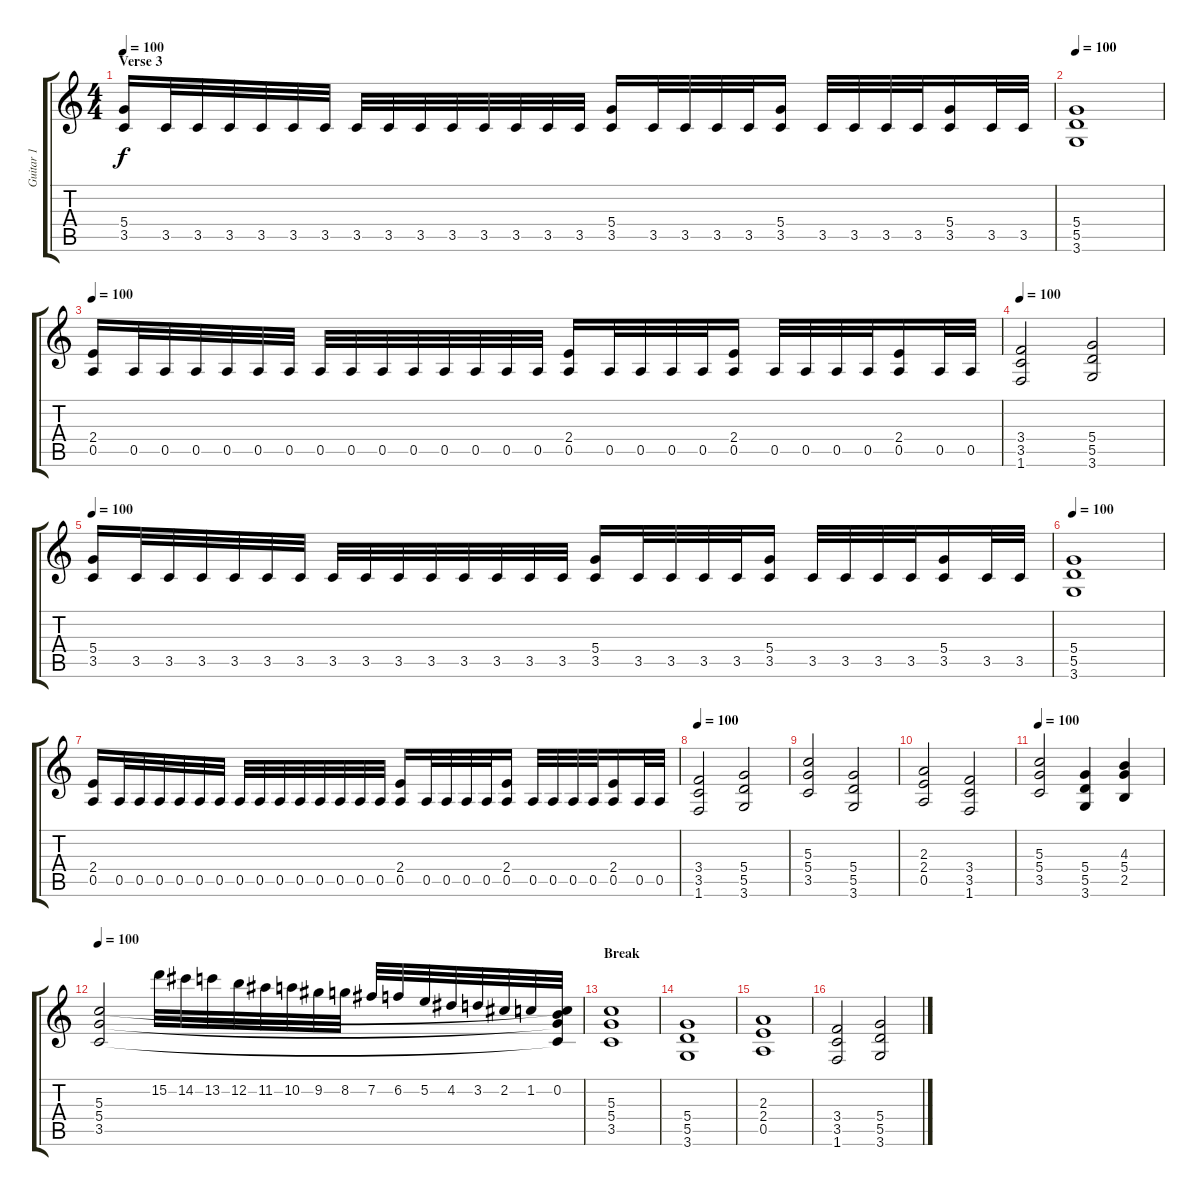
\track ("Guitar 1" "Guitar 1") {instrument overdrivenguitar}
\staff {score tabs}
\tuning (E4 B3 G3 D3 A2 E2) {hide}
\ts (4 4)
\section ("" "Verse 3")
\tempo 100
\clef g2
\ks c
(5.4 3.5).16{dy f} 3.5.32 3.5.32 3.5.32 3.5.32 3.5.32 3.5.32 3.5.32 3.5.32 3.5.32 3.5.32 3.5.32 3.5.32 3.5.32 3.5.32 (5.4 3.5).16 3.5.32 3.5.32 3.5.32 3.5.32 (5.4 3.5).16 3.5.32 3.5.32 3.5.32 3.5.32 (5.4 3.5).16 3.5.32 3.5.32 |
\tempo 100
(5.4 5.5 3.6).1 |
\tempo 100
(2.4 0.5).16 0.5.32 0.5.32 0.5.32 0.5.32 0.5.32 0.5.32 0.5.32 0.5.32 0.5.32 0.5.32 0.5.32 0.5.32 0.5.32 0.5.32 (2.4 0.5).16 0.5.32 0.5.32 0.5.32 0.5.32 (2.4 0.5).16 0.5.32 0.5.32 0.5.32 0.5.32 (2.4 0.5).16 0.5.32 0.5.32 |
\tempo 100
(3.4 3.5 1.6).2 (5.4 5.5 3.6).2 |
\tempo 100
(5.4 3.5).16 3.5.32 3.5.32 3.5.32 3.5.32 3.5.32 3.5.32 3.5.32 3.5.32 3.5.32 3.5.32 3.5.32 3.5.32 3.5.32 3.5.32 (5.4 3.5).16 3.5.32 3.5.32 3.5.32 3.5.32 (5.4 3.5).16 3.5.32 3.5.32 3.5.32 3.5.32 (5.4 3.5).16 3.5.32 3.5.32 |
\tempo 100
(5.4 5.5 3.6).1 |
(2.4 0.5).16 0.5.32 0.5.32 0.5.32 0.5.32 0.5.32 0.5.32 0.5.32 0.5.32 0.5.32 0.5.32 0.5.32 0.5.32 0.5.32 0.5.32 (2.4 0.5).16 0.5.32 0.5.32 0.5.32 0.5.32 (2.4 0.5).16 0.5.32 0.5.32 0.5.32 0.5.32 (2.4 0.5).16 0.5.32 0.5.32 |
\tempo 100
(3.4 3.5 1.6).2 (5.4 5.5 3.6).2 |
\section ("" "")
(5.3 5.4 3.5).2 (5.4 5.5 3.6).2 |
(2.3 2.4 0.5).2 (3.4 3.5 1.6).2 |
\tempo 100
(5.3 5.4 3.5).2 (5.4 5.5 3.6).4 (4.3 5.4 2.5).4 |
\tempo 100
(5.3 5.4 3.5).2 15.2.32{volume 16 instrument guitarfretnoise} 14.2.32 13.2.32 12.2.32 11.2.32 10.2.32 9.2.32 8.2.32 7.2.32 6.2.32 5.2.32 4.2.32 3.2.32 2.2.32 1.2.32 (0.2 5.3{t} 5.4{t} 3.5{t}).32 |
\section ("" "Break")
(5.3 5.4 3.5).1{volume 16 instrument overdrivenguitar} |
(5.4 5.5 3.6).1 |
(2.3 2.4 0.5).1 |
(3.4 3.5 1.6).2 (5.4 5.5 3.6).2
